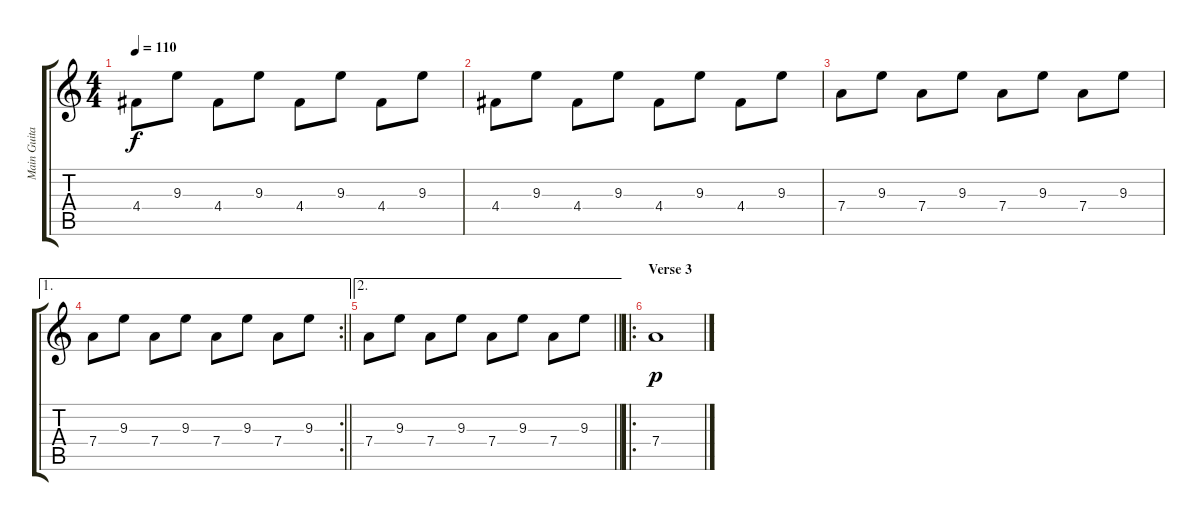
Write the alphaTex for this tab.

\track ("Main Guitar" "Main Guita") {instrument electricguitarjazz}
\staff {score tabs}
\tuning (E4 B3 G3 D3 A2 E2) {hide}
\ts (4 4)
\tempo 110
\clef g2
\ks c
4.4.8{dy f} 9.3.8 4.4.8 9.3.8 4.4.8 9.3.8 4.4.8 9.3.8 |
4.4.8 9.3.8 4.4.8 9.3.8 4.4.8 9.3.8 4.4.8 9.3.8 |
7.4.8 9.3.8 7.4.8 9.3.8 7.4.8 9.3.8 7.4.8 9.3.8 |
\ae 1
\rc 2
\barLineRight lightlight
7.4.8 9.3.8 7.4.8 9.3.8 7.4.8 9.3.8 7.4.8 9.3.8 |
\ae 2
\barLineRight lightlight
7.4.8 9.3.8 7.4.8 9.3.8 7.4.8 9.3.8 7.4.8 9.3.8 |
\ro
\section ("" "Verse 3")
7.4.1{dy p}
